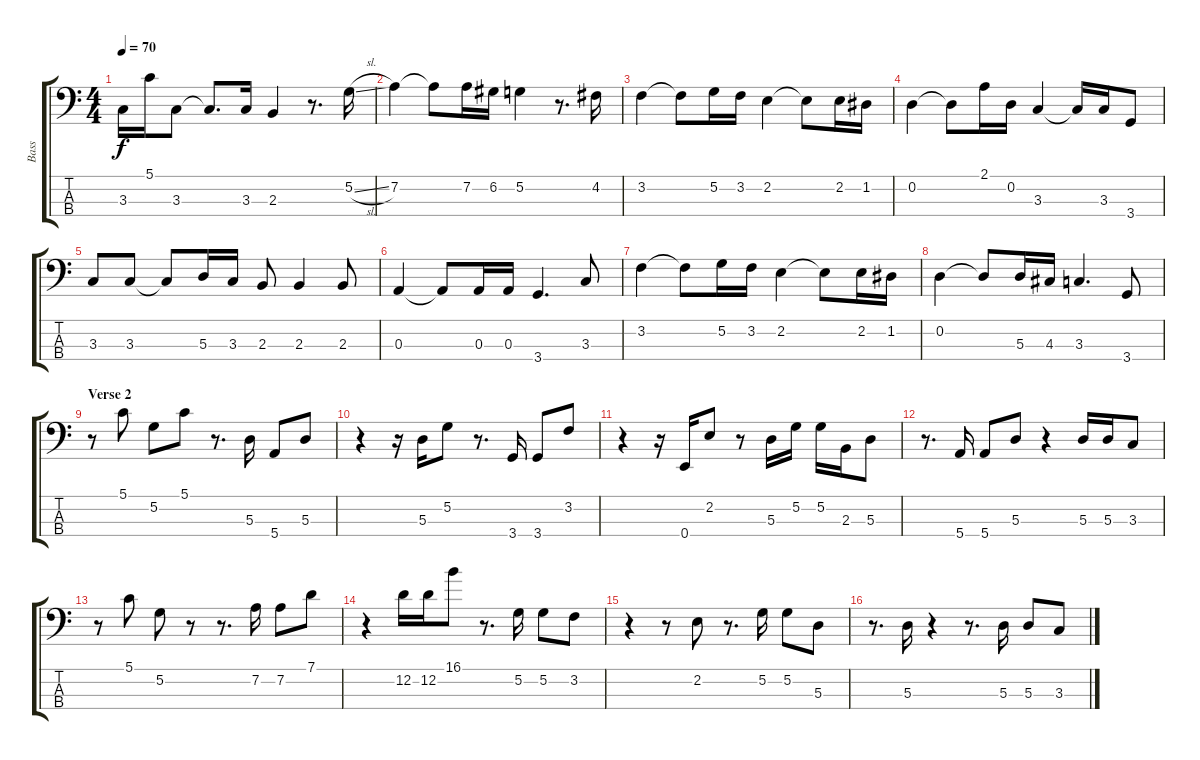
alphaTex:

\track ("Bass" "Bass") {instrument electricbasspick}
\staff {score tabs}
\tuning (G2 D2 A1 E1) {hide}
\ts (4 4)
\tempo 70
\clef f4
\ks c
3.3.16{dy f} 5.1.16 3.3.8 3.3{t}.8{d} 3.3.16 2.3.4 r.8{d} 5.2{sl}.16 |
7.2.4 7.2{t}.8 7.2.16 6.2.16 5.2.4 r.8{d} 4.2.16 |
3.2.4 3.2{t}.8 5.2.16 3.2.16 2.2.4 2.2{t}.8 2.2.16 1.2.16 |
0.2.4 0.2{t}.8 2.1.16 0.2.16 3.3.4 3.3{t}.16 3.3.16 3.4.8 |
3.3.8 3.3.8 3.3{t}.8 5.3.16 3.3.16 2.3.8 2.3.4 2.3.8 |
0.3.4 0.3{t}.8 0.3.16 0.3.16 3.4.4{d} 3.3.8 |
3.2.4 3.2{t}.8 5.2.16 3.2.16 2.2.4 2.2{t}.8 2.2.16 1.2.16 |
0.2.4 0.2{t}.8 5.3.16 4.3.16 3.3.4{d} 3.4.8 |
\section ("" "Verse 2")
r.8 5.1.8 5.2.8 5.1.8 r.8{d} 5.3.16 5.4.8 5.3.8 |
r.4 r.16 5.3.16 5.2.8 r.8{d} 3.4.16 3.4.8 3.2.8 |
r.4 r.16 0.4.16 2.2.8 r.8 5.3.16 5.2.16 5.2.16 2.3.16 5.3.8 |
r.8{d} 5.4.16 5.4.8 5.3.8 r.4 5.3.16 5.3.16 3.3.8 |
r.8 5.1.8 5.2.8 r.8 r.8{d} 7.2.16 7.2.8 7.1.8 |
r.4 12.2.16 12.2.16 16.1.8 r.8{d} 5.2.16 5.2.8 3.2.8 |
r.4 r.8 2.2.8 r.8{d} 5.2.16 5.2.8 5.3.8 |
r.8{d} 5.3.16 r.4 r.8{d} 5.3.16 5.3.8 3.3.8
